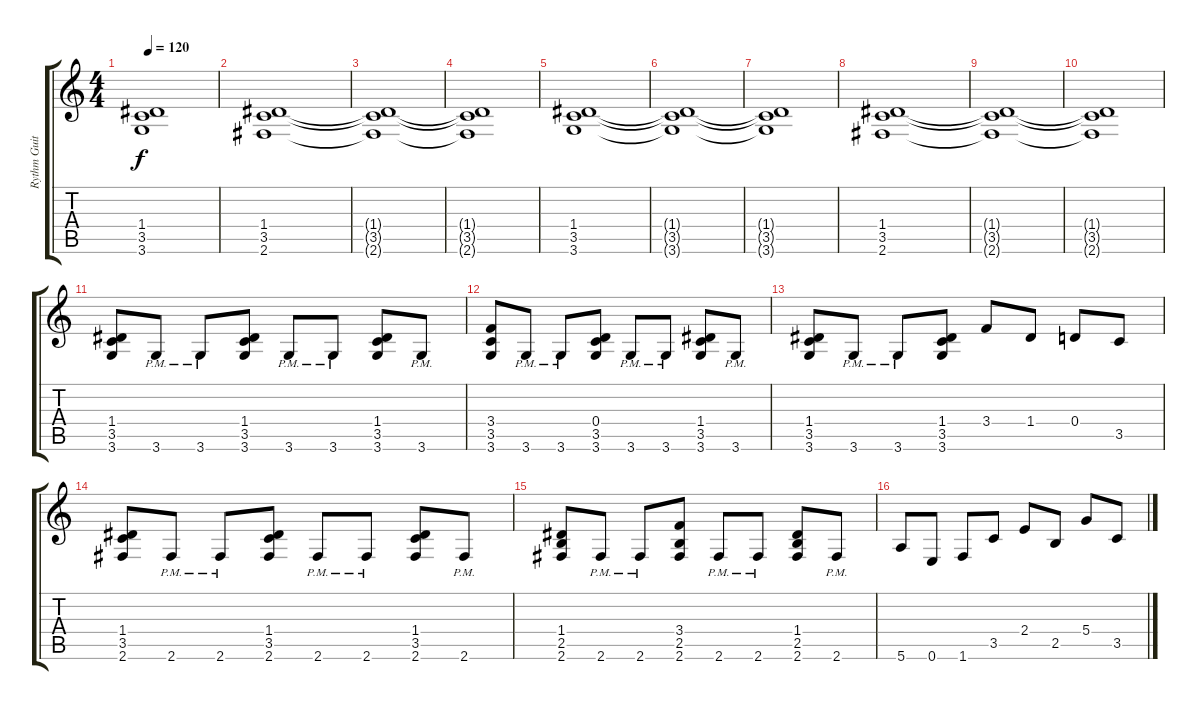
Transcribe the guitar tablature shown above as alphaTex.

\track ("Rythm Guitars" "Rythm Guit") {instrument distortionguitar}
\staff {score tabs}
\tuning (E4 B3 G3 D3 A2 E2) {hide}
\ts (4 4)
\tempo 120
\clef g2
\ks c
(1.4{t} 3.5{t} 3.6{t}).1{dy f} |
(1.4 3.5 2.6).1 |
(1.4{t} 3.5{t} 2.6{t}).1 |
(1.4{t} 3.5{t} 2.6{t}).1 |
(1.4 3.5 3.6).1 |
(1.4{t} 3.5{t} 3.6{t}).1 |
(1.4{t} 3.5{t} 3.6{t}).1 |
(1.4 3.5 2.6).1 |
(1.4{t} 3.5{t} 2.6{t}).1 |
(1.4{t} 3.5{t} 2.6{t}).1 |
(1.4 3.5 3.6).8 3.6{pm}.8 3.6{pm}.8 (1.4 3.5 3.6).8 3.6{pm}.8 3.6{pm}.8 (1.4 3.5 3.6).8 3.6{pm}.8 |
(3.4 3.5 3.6).8 3.6{pm}.8 3.6{pm}.8 (0.4 3.5 3.6).8 3.6{pm}.8 3.6{pm}.8 (1.4 3.5 3.6).8 3.6{pm}.8 |
(1.4 3.5 3.6).8 3.6{pm}.8 3.6{pm}.8 (1.4 3.5 3.6).8 3.4.8 1.4.8 0.4.8 3.5.8 |
(1.4 3.5 2.6).8 2.6{pm}.8 2.6{pm}.8 (1.4 3.5 2.6).8 2.6{pm}.8 2.6{pm}.8 (1.4 3.5 2.6).8 2.6{pm}.8 |
(1.4 2.5 2.6).8 2.6{pm}.8 2.6{pm}.8 (3.4 2.5 2.6).8 2.6{pm}.8 2.6{pm}.8 (1.4 2.5 2.6).8 2.6{pm}.8 |
5.6.8 0.6.8 1.6.8 3.5.8 2.4.8 2.5.8 5.4.8 3.5.8
